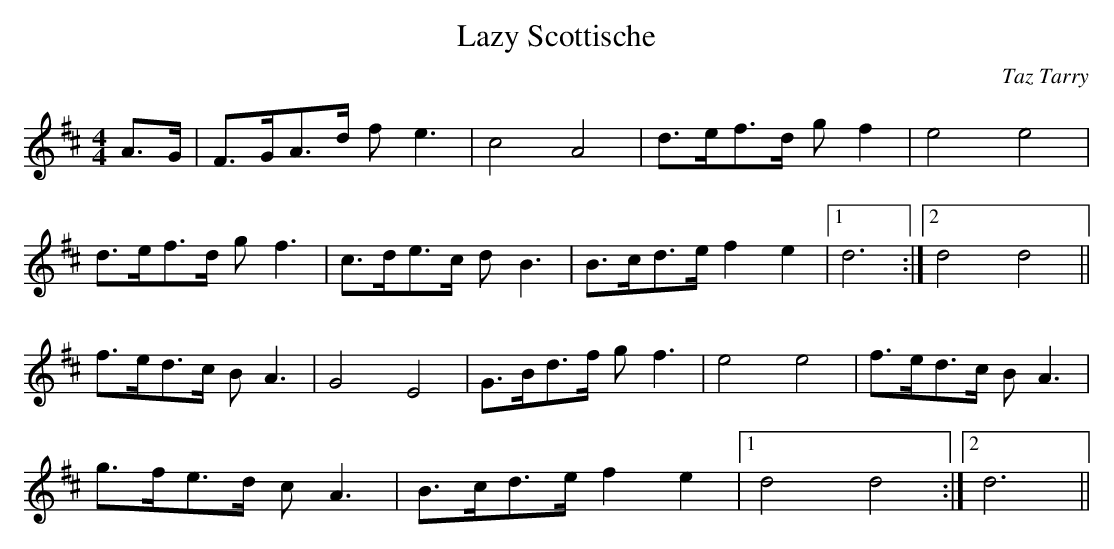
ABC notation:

X:1
T:Lazy Scottische
M:4/4
L:1/8
C:Taz Tarry
K:D
A>G|F>GA>d f e3|c4A4|d>ef>d g f2|e4e4|!
d>ef>d g f3|c>de>c d B3|B>cd>e f2e2|1d6:|2d4d4||!
f>ed>c B A3|G4 E4|G>Bd>f gf3|e4 e4|f>ed>c BA3|!
g>fe>d c A3|B>cd>e f2e2|1d4 d4:|2d6||
